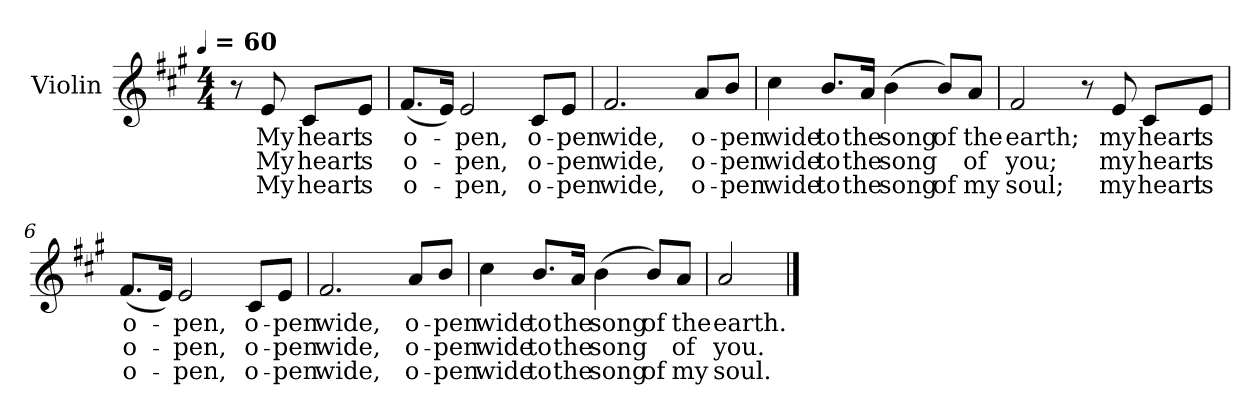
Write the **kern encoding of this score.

**kern	**text	**text	**text
*part1	*part1	*part1	*part1
*staff1	*staff1	*staff1	*staff1
*I"Violin	*	*	*
*I'Vln.	*	*	*
*clefG2	*	*	*
*k[f#c#g#]	*	*	*
!!LO:TX:omd:t=[quarter] = 60
*M4/4	*	*	*
*MM60	*	*	*
=1	=1	=1	=1
8r	.	.	.
!	!LO:LY:b	!LO:LY:b	!LO:LY:b
8e/	My	My	My
!	!LO:LY:b	!LO:LY:b	!LO:LY:b
8c#L	heart	heart	heart
!	!LO:LY:b	!LO:LY:b	!LO:LY:b
8eJ	is	is	is
=2	=2	=2	=2
!	!LO:LY:b	!LO:LY:b	!LO:LY:b
(<8.f#L	o-	o-	o-
16eJk)	.	.	.
!	!LO:LY:b	!LO:LY:b	!LO:LY:b
2e/	-pen,	-pen,	-pen,
!	!LO:LY:b	!LO:LY:b	!LO:LY:b
8c#L	o-	o-	o-
!	!LO:LY:b	!LO:LY:b	!LO:LY:b
8eJ	-pen	-pen	-pen
=3	=3	=3	=3
!	!LO:LY:b	!LO:LY:b	!LO:LY:b
2.f#/	wide,	wide,	wide,
!	!LO:LY:b	!LO:LY:b	!LO:LY:b
8aL	o-	o-	o-
!	!LO:LY:b	!LO:LY:b	!LO:LY:b
8bJ	-pen	-pen	-pen
!!LO:LB:g=z
=4	=4	=4	=4
!	!LO:LY:b	!LO:LY:b	!LO:LY:b
4cc#\	wide	wide	wide
!	!LO:LY:b	!LO:LY:b	!LO:LY:b
8.bL	to	to	to
!	!LO:LY:b	!LO:LY:b	!LO:LY:b
16aJk	the	the	the
!	!LO:LY:b	!LO:LY:b	!LO:LY:b
(>4b\	song	song	song
!	!LO:LY:b	!	!LO:LY:b
8bL)	of	.	of
!	!LO:LY:b	!LO:LY:b	!LO:LY:b
8aJ	the	of	my
=5	=5	=5	=5
!	!LO:LY:b	!LO:LY:b	!LO:LY:b
2f#/	earth;	you;	soul;
8r	.	.	.
!	!LO:LY:b	!LO:LY:b	!LO:LY:b
8e/	my	my	my
!	!LO:LY:b	!LO:LY:b	!LO:LY:b
8c#L	heart	heart	heart
!	!LO:LY:b	!LO:LY:b	!LO:LY:b
8eJ	is	is	is
=6	=6	=6	=6
!	!LO:LY:b	!LO:LY:b	!LO:LY:b
(<8.f#L	o-	o-	o-
16eJk)	.	.	.
!	!LO:LY:b	!LO:LY:b	!LO:LY:b
2e/	-pen,	-pen,	-pen,
!	!LO:LY:b	!LO:LY:b	!LO:LY:b
8c#L	o-	o-	o-
!	!LO:LY:b	!LO:LY:b	!LO:LY:b
8eJ	-pen	-pen	-pen
!!LO:LB:g=z
=7	=7	=7	=7
!	!LO:LY:b	!LO:LY:b	!LO:LY:b
2.f#/	wide,	wide,	wide,
!	!LO:LY:b	!LO:LY:b	!LO:LY:b
8aL	o-	o-	o-
!	!LO:LY:b	!LO:LY:b	!LO:LY:b
8bJ	-pen	-pen	-pen
=8	=8	=8	=8
!	!LO:LY:b	!LO:LY:b	!LO:LY:b
4cc#\	wide	wide	wide
!	!LO:LY:b	!LO:LY:b	!LO:LY:b
8.bL	to	to	to
!	!LO:LY:b	!LO:LY:b	!LO:LY:b
16aJk	the	the	the
!	!LO:LY:b	!LO:LY:b	!LO:LY:b
(>4b\	song	song	song
!	!LO:LY:b	!	!LO:LY:b
8bL)	of	.	of
!	!LO:LY:b	!LO:LY:b	!LO:LY:b
8aJ	the	of	my
=9	=9	=9	=9
!	!LO:LY:b	!LO:LY:b	!LO:LY:b
2a/	earth.	you.	soul.
==	==	==	==
*-	*-	*-	*-
